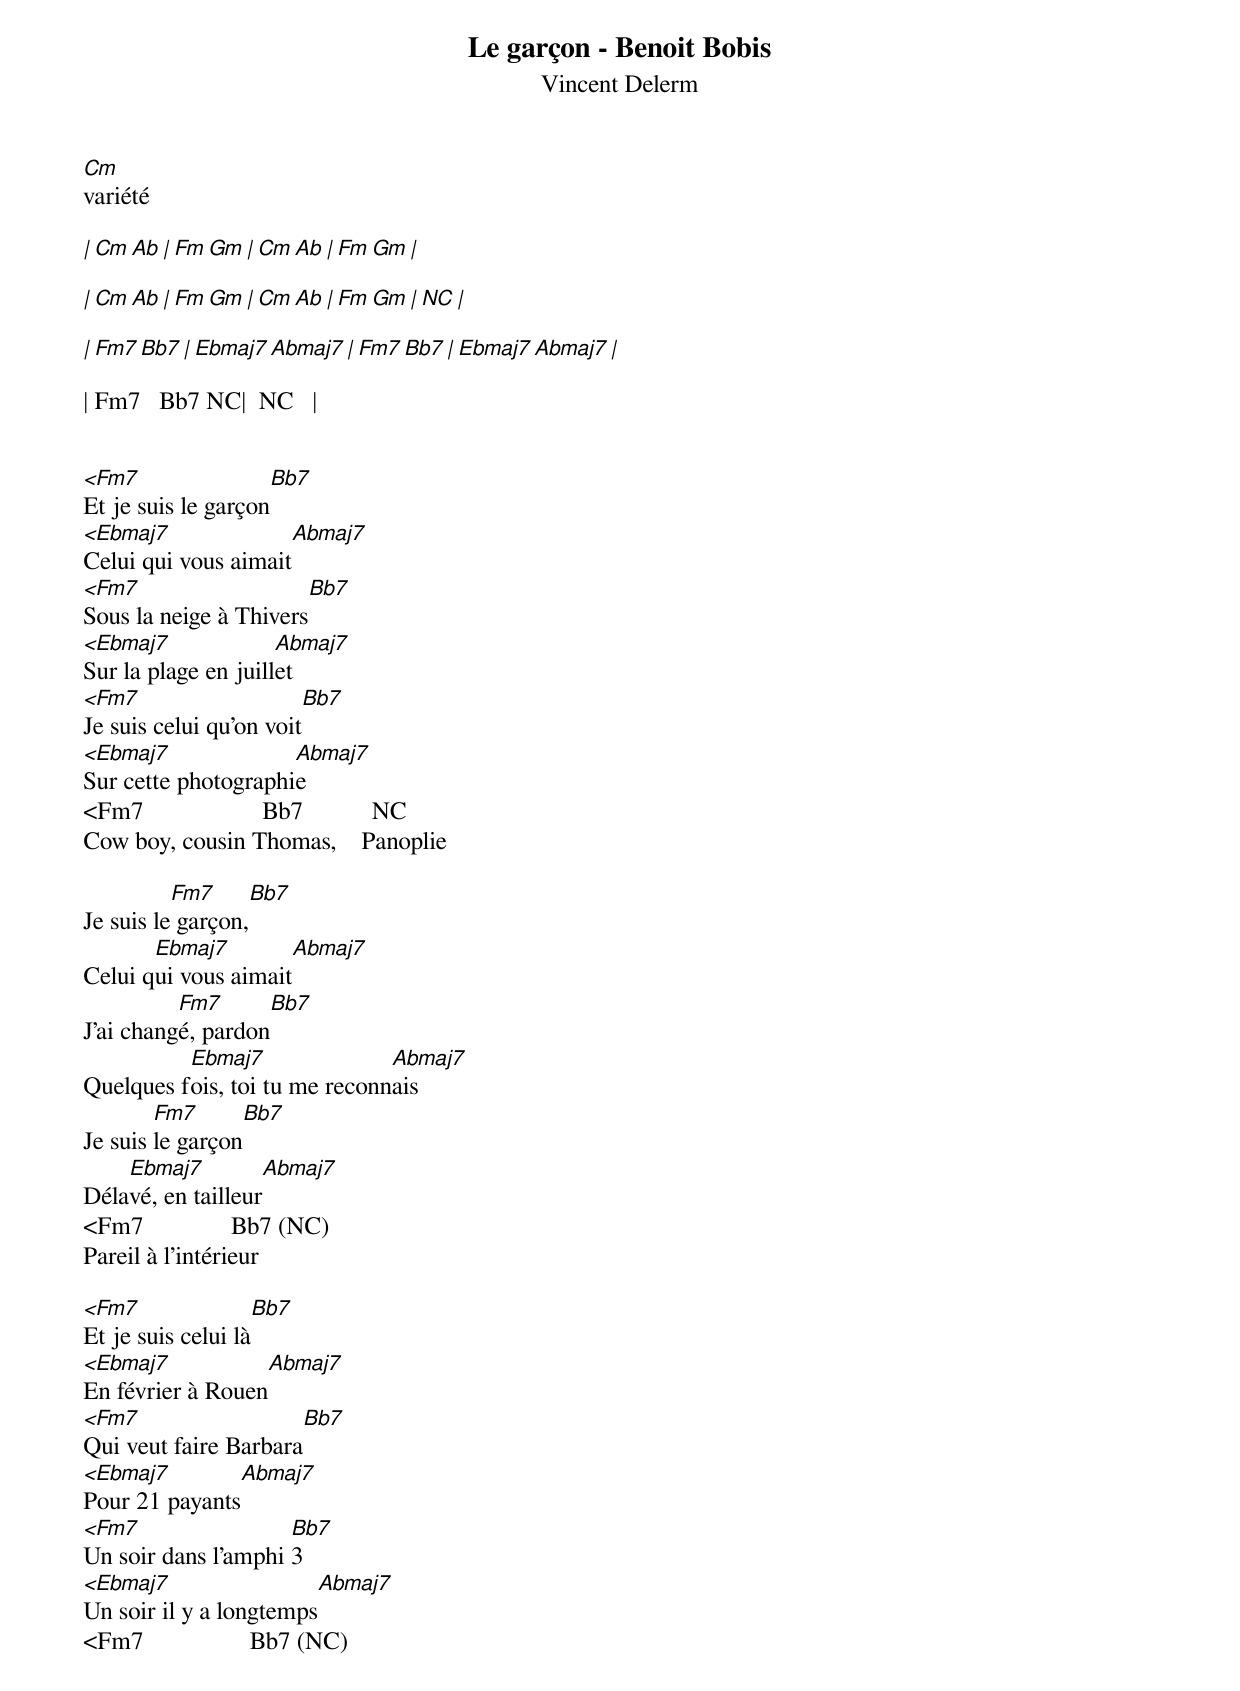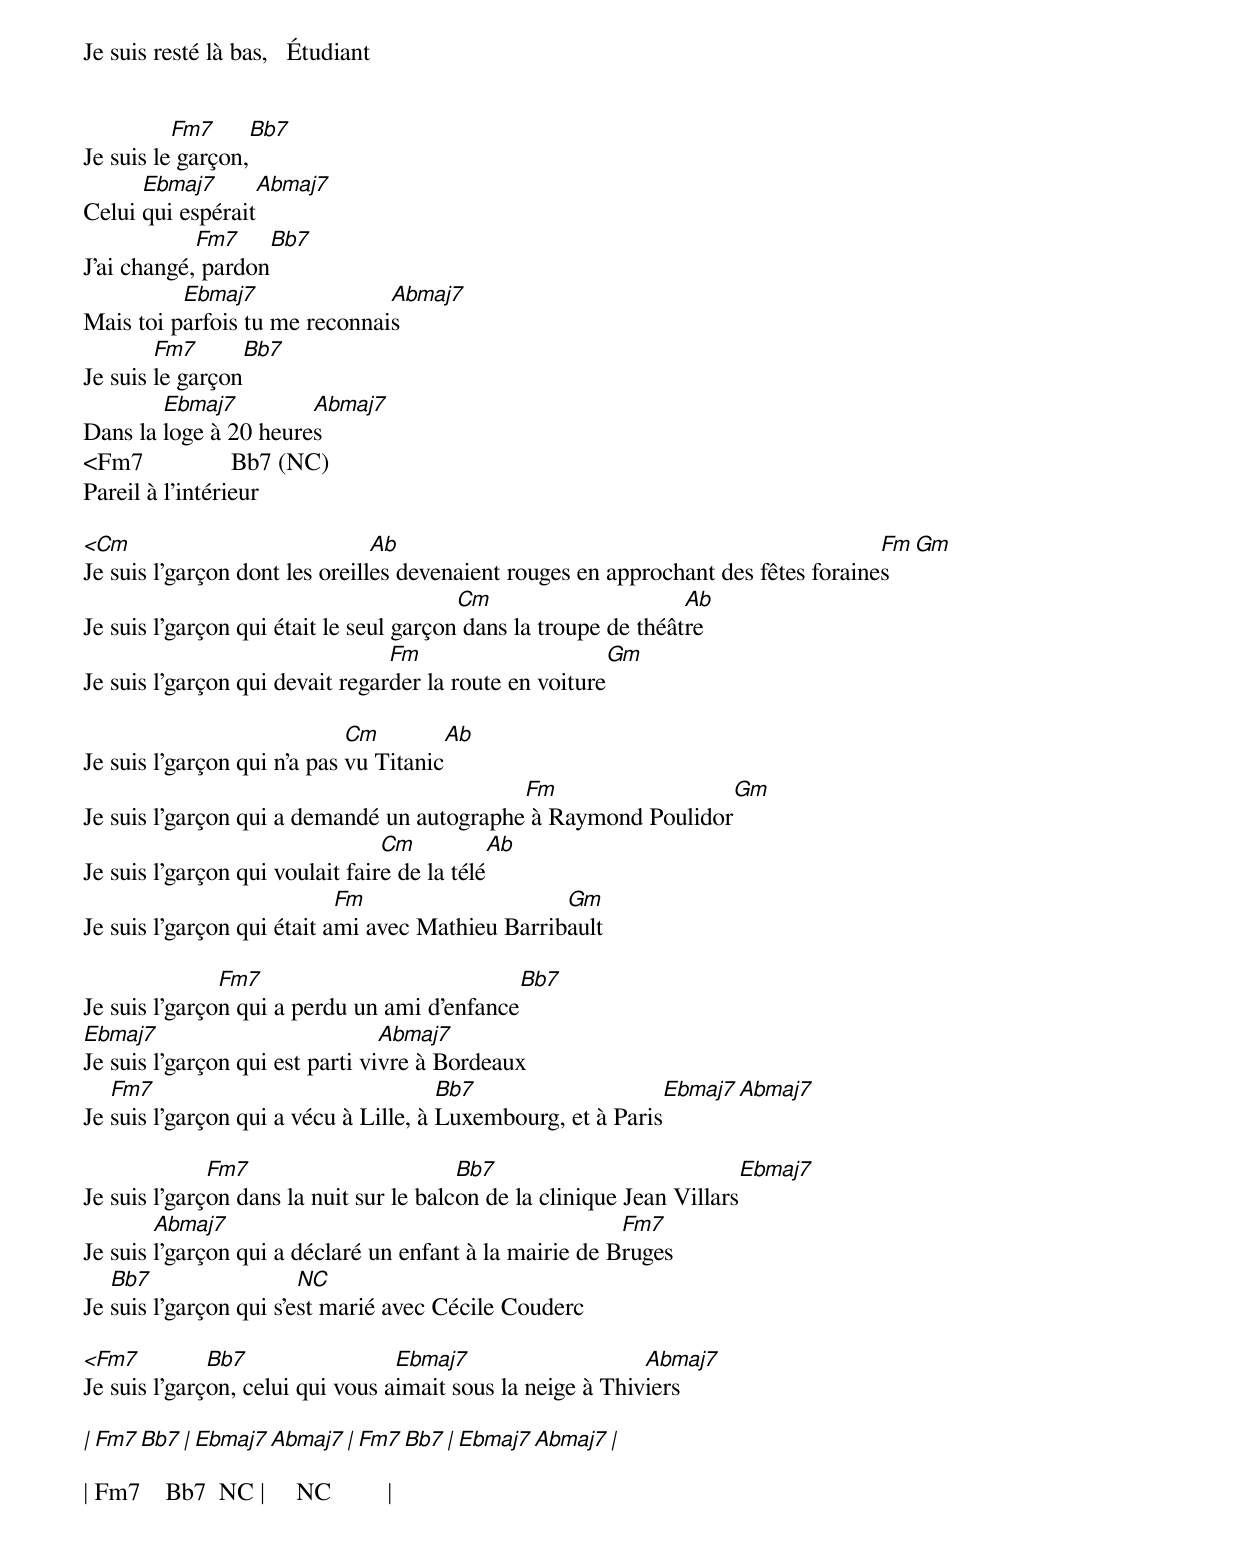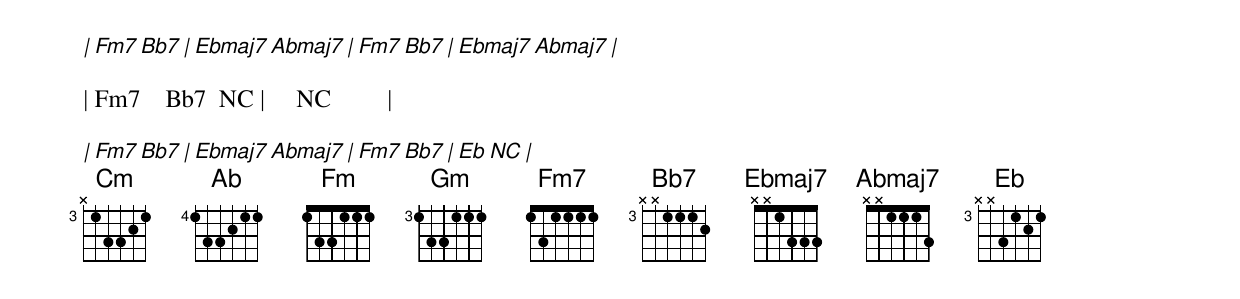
Le garçon - Benoit Bobis
Vincent Delerm
Cm
variété

| Cm    Ab    | Fm     Gm     | Cm     Ab    | Fm      Gm    |

| Cm    Ab    | Fm     Gm     | Cm     Ab    | Fm      Gm    | NC     |

| Fm7   Bb7   | Ebmaj7 Abmaj7 | Fm7    Bb7   | Ebmaj7 Abmaj7 |

| Fm7   Bb7 NC|  NC   |


<Fm7                Bb7
Et je suis le garçon
<Ebmaj7              Abmaj7
Celui qui vous aimait
<Fm7                   Bb7
Sous la neige à Thivers
<Ebmaj7              Abmaj7
Sur la plage en juillet
<Fm7                     Bb7
Je suis celui qu'on voit
<Ebmaj7              Abmaj7
Sur cette photographie
<Fm7                   Bb7           NC
Cow boy, cousin Thomas,    Panoplie

          Fm7      Bb7
Je suis le garçon,
       Ebmaj7         Abmaj7
Celui qui vous aimait
          Fm7      Bb7
J'ai changé, pardon
          Ebmaj7               Abmaj7
Quelques fois, toi tu me reconnais
        Fm7      Bb7
Je suis le garçon
    Ebmaj7         Abmaj7
Délavé, en tailleur
<Fm7              Bb7 (NC)
Pareil à l'intérieur

<Fm7                Bb7
Et je suis celui là
<Ebmaj7            Abmaj7
En février à Rouen
<Fm7                  Bb7
Qui veut faire Barbara
<Ebmaj7        Abmaj7
Pour 21 payants
<Fm7                 Bb7
Un soir dans l'amphi 3
<Ebmaj7                 Abmaj7
Un soir il y a longtemps
<Fm7                 Bb7 (NC)
Je suis resté là bas,   Étudiant


          Fm7      Bb7
Je suis le garçon,
      Ebmaj7       Abmaj7
Celui qui espérait
            Fm7      Bb7
J'ai changé, pardon
          Ebmaj7               Abmaj7
Mais toi parfois tu me reconnais
        Fm7      Bb7
Je suis le garçon
        Ebmaj7         Abmaj7
Dans la loge à 20 heures
<Fm7              Bb7 (NC)
Pareil à l'intérieur

<Cm                             Ab                                                  Fm        Gm
Je suis l'garçon dont les oreilles devenaient rouges en approchant des fêtes foraines
                                         Cm                      Ab
Je suis l'garçon qui était le seul garçon dans la troupe de théâtre
                                 Fm                       Gm
Je suis l'garçon qui devait regarder la route en voiture

                             Cm                      Ab
Je suis l'garçon qui n'a pas vu Titanic
                                            Fm                   Gm
Je suis l'garçon qui a demandé un autographe à Raymond Poulidor
                                 Cm                            Ab
Je suis l'garçon qui voulait faire de la télé
                            Fm                    Gm
Je suis l'garçon qui était ami avec Mathieu Barribault

               Fm7                             Bb7
Je suis l'garçon qui a perdu un ami d'enfance
Ebmaj7                           Abmaj7
Je suis l'garçon qui est parti vivre à Bordeaux
   Fm7                                 Bb7                     Ebmaj7                      Abmaj7
Je suis l'garçon qui a vécu à Lille, à Luxembourg, et à Paris

              Fm7                        Bb7                             Ebmaj7
Je suis l'garçon dans la nuit sur le balcon de la clinique Jean Villars
        Abmaj7                                           Fm7
Je suis l'garçon qui a déclaré un enfant à la mairie de Bruges
   Bb7                  (NC)
Je suis l'garçon qui s’est marié avec Cécile Couderc

<Fm7          Bb7                 Ebmaj7                    Abmaj7
Je suis l'garçon, celui qui vous aimait sous la neige à Thiviers

| Fm7    Bb7     | Ebmaj7  Abmaj7 | Fm7    Bb7   | Ebmaj7  Abmaj7  |

| Fm7    Bb7  NC |     NC         |

| Fm7    Bb7     | Ebmaj7  Abmaj7 | Fm7    Bb7   | Ebmaj7  Abmaj7  |

| Fm7    Bb7  NC |     NC         |

| Fm7    Bb7     | Ebmaj7  Abmaj7 | Fm7    Bb7   | Eb        (NC) |
